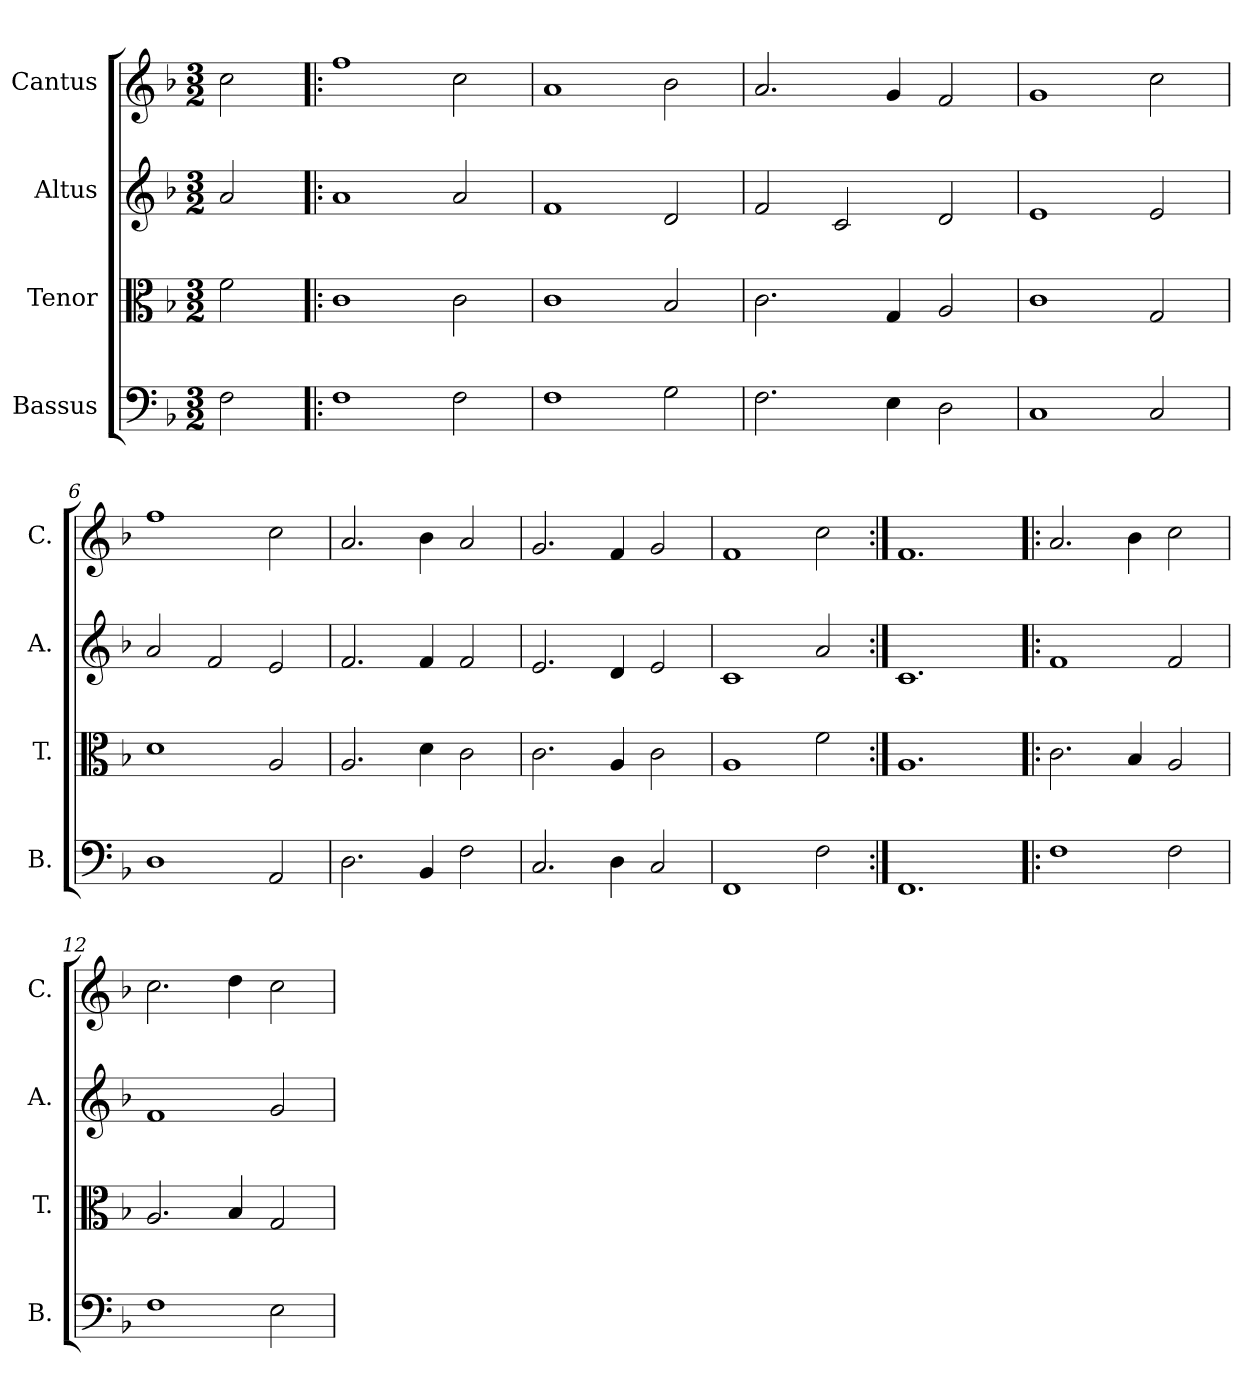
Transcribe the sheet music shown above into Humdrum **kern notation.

**kern	**kern	**kern	**kern
*part4	*part3	*part2	*part1
*staff4	*staff3	*staff2	*staff1
*I"Bassus	*I"Tenor	*I"Altus	*I"Cantus
*I'B.	*I'T.	*I'A.	*I'C.
*clefF4	*clefC3	*clefG2	*clefG2
*k[b-]	*k[b-]	*k[b-]	*k[b-]
*F:	*F:	*F:	*F:
*M3/2	*M3/2	*M3/2	*M3/2
=1	=1	=1	=1
2F\	2f\	2a/	2cc\
=2!|:	=2!|:	=2!|:	=2!|:
1F	1c	1a	1ff
2F\	2c\	2a/	2cc\
=3	=3	=3	=3
1F	1c	1f	1a
2G\	2B-/	2d/	2b-\
=4	=4	=4	=4
2.F\	2.c\	2f/	2.a/
.	.	2c/	.
4E\	4G/	.	4g/
2D\	2A/	2d/	2f/
=5	=5	=5	=5
1C	1c	1e	1g
2C/	2G/	2e/	2cc\
=6	=6	=6	=6
1D	1d	2a/	1ff
.	.	2f/	.
2AA/	2A/	2e/	2cc\
=7	=7	=7	=7
2.D\	2.A/	2.f/	2.a/
4BB-/	4d\	4f/	4b-\
2F\	2c\	2f/	2a/
=8	=8	=8	=8
2.C/	2.c\	2.e/	2.g/
4D\	4A/	4d/	4f/
2C/	2c\	2e/	2g/
=9	=9	=9	=9
1FF	1A	1c	1f
2F\	2f\	2a/	2cc\
=10:|!	=10:|!	=10:|!	=10:|!
1.FF	1.A	1.c	1.f
=11!|:	=11!|:	=11!|:	=11!|:
1F	2.c\	1f	2.a/
.	4B-/	.	4b-\
2F\	2A/	2f/	2cc\
!!LO:LB:g=z
=12	=12	=12	=12
1F	2.A/	1f	2.cc\
.	4B-/	.	4dd\
2E\	2G/	2g/	2cc\
=	=	=	=
*-	*-	*-	*-
